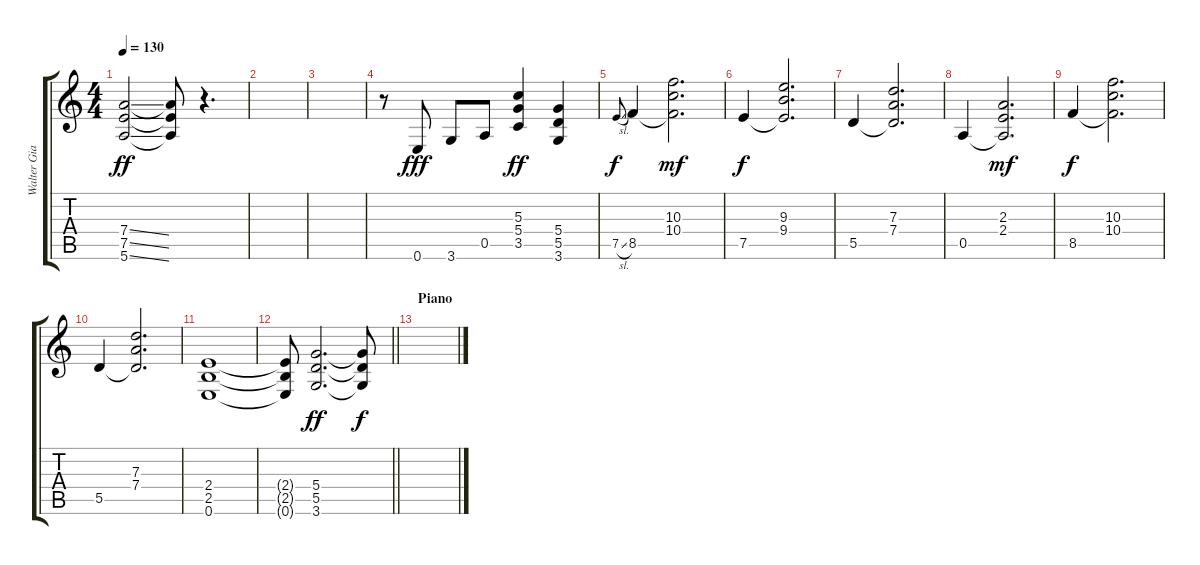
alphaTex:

\track ("Walter Giardino" "Walter Gia") {instrument distortionguitar}
\staff {score tabs}
\tuning (E4 B3 G3 D3 A2 E2) {hide}
\ts (4 4)
\tempo 130
\clef g2
\ks c
(7.4{ss} 7.5{ss} 5.6{ss}).2{dy ff} (7.4{t} 7.5{t} 5.6{t}).8 r.4{d} |
|
|
r.8 0.6.8{dy fff} 3.6.8 0.5.8 (5.3 5.4 3.5).4{dy ff} (5.4 5.5 3.6).4 |
7.5{sl}.8{gr onbeat dy f} 8.5.4 (10.3 10.4 8.5{t}).2{d dy mf} |
7.5.4{dy f} (9.3 9.4 7.5{t}).2{d} |
5.5.4 (7.3 7.4 5.5{t}).2{d} |
0.5.4 (2.3 2.4 0.5{t}).2{d dy mf} |
8.5.4{dy f} (10.3 10.4 8.5{t}).2{d} |
5.5.4 (7.3 7.4 5.5{t}).2{d} |
(2.4 2.5 0.6).1{volume 7} |
\barLineRight lightlight
(2.4{t} 2.5{t} 0.6{t}).8 (5.4 5.5 3.6).2{d dy ff} (5.4{t} 5.5{t} 3.6{t}).8{dy f} |
\section ("" "Piano")
